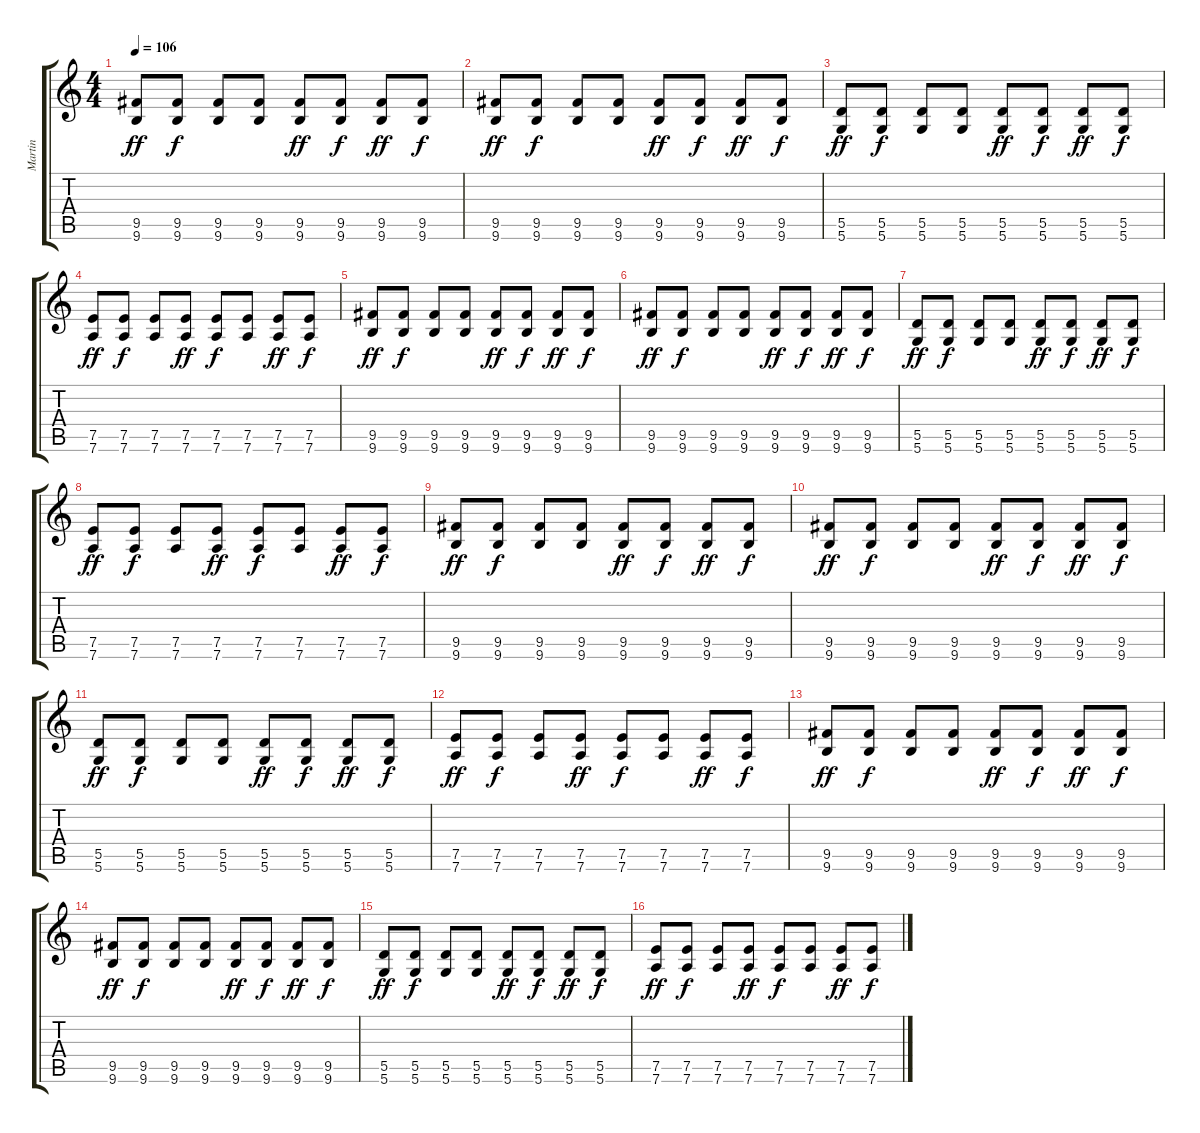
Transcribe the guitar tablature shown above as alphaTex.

\track ("Martin" "Martin") {instrument overdrivenguitar}
\staff {score tabs}
\tuning (E4 B3 G3 D3 A2 D2) {hide}
\ts (4 4)
\tempo 106
\clef g2
\ks c
(9.5 9.6).8{dy ff} (9.5 9.6).8{dy f} (9.5 9.6).8 (9.5 9.6).8 (9.5 9.6).8{dy ff} (9.5 9.6).8{dy f} (9.5 9.6).8{dy ff} (9.5 9.6).8{dy f} |
(9.5 9.6).8{dy ff} (9.5 9.6).8{dy f} (9.5 9.6).8 (9.5 9.6).8 (9.5 9.6).8{dy ff} (9.5 9.6).8{dy f} (9.5 9.6).8{dy ff} (9.5 9.6).8{dy f} |
(5.5 5.6).8{dy ff} (5.5 5.6).8{dy f} (5.5 5.6).8 (5.5 5.6).8 (5.5 5.6).8{dy ff} (5.5 5.6).8{dy f} (5.5 5.6).8{dy ff} (5.5 5.6).8{dy f} |
(7.5 7.6).8{dy ff} (7.5 7.6).8{dy f} (7.5 7.6).8 (7.5 7.6).8{dy ff} (7.5 7.6).8{dy f} (7.5 7.6).8 (7.5 7.6).8{dy ff} (7.5 7.6).8{dy f} |
(9.5 9.6).8{dy ff} (9.5 9.6).8{dy f} (9.5 9.6).8 (9.5 9.6).8 (9.5 9.6).8{dy ff} (9.5 9.6).8{dy f} (9.5 9.6).8{dy ff} (9.5 9.6).8{dy f} |
(9.5 9.6).8{dy ff} (9.5 9.6).8{dy f} (9.5 9.6).8 (9.5 9.6).8 (9.5 9.6).8{dy ff} (9.5 9.6).8{dy f} (9.5 9.6).8{dy ff} (9.5 9.6).8{dy f} |
(5.5 5.6).8{dy ff} (5.5 5.6).8{dy f} (5.5 5.6).8 (5.5 5.6).8 (5.5 5.6).8{dy ff} (5.5 5.6).8{dy f} (5.5 5.6).8{dy ff} (5.5 5.6).8{dy f} |
(7.5 7.6).8{dy ff} (7.5 7.6).8{dy f} (7.5 7.6).8 (7.5 7.6).8{dy ff} (7.5 7.6).8{dy f} (7.5 7.6).8 (7.5 7.6).8{dy ff} (7.5 7.6).8{dy f} |
(9.5 9.6).8{dy ff} (9.5 9.6).8{dy f} (9.5 9.6).8 (9.5 9.6).8 (9.5 9.6).8{dy ff} (9.5 9.6).8{dy f} (9.5 9.6).8{dy ff} (9.5 9.6).8{dy f} |
(9.5 9.6).8{dy ff} (9.5 9.6).8{dy f} (9.5 9.6).8 (9.5 9.6).8 (9.5 9.6).8{dy ff} (9.5 9.6).8{dy f} (9.5 9.6).8{dy ff} (9.5 9.6).8{dy f} |
(5.5 5.6).8{dy ff} (5.5 5.6).8{dy f} (5.5 5.6).8 (5.5 5.6).8 (5.5 5.6).8{dy ff} (5.5 5.6).8{dy f} (5.5 5.6).8{dy ff} (5.5 5.6).8{dy f} |
(7.5 7.6).8{dy ff} (7.5 7.6).8{dy f} (7.5 7.6).8 (7.5 7.6).8{dy ff} (7.5 7.6).8{dy f} (7.5 7.6).8 (7.5 7.6).8{dy ff} (7.5 7.6).8{dy f} |
(9.5 9.6).8{dy ff} (9.5 9.6).8{dy f} (9.5 9.6).8 (9.5 9.6).8 (9.5 9.6).8{dy ff} (9.5 9.6).8{dy f} (9.5 9.6).8{dy ff} (9.5 9.6).8{dy f} |
(9.5 9.6).8{dy ff} (9.5 9.6).8{dy f} (9.5 9.6).8 (9.5 9.6).8 (9.5 9.6).8{dy ff} (9.5 9.6).8{dy f} (9.5 9.6).8{dy ff} (9.5 9.6).8{dy f} |
(5.5 5.6).8{dy ff} (5.5 5.6).8{dy f} (5.5 5.6).8 (5.5 5.6).8 (5.5 5.6).8{dy ff} (5.5 5.6).8{dy f} (5.5 5.6).8{dy ff} (5.5 5.6).8{dy f} |
(7.5 7.6).8{dy ff} (7.5 7.6).8{dy f} (7.5 7.6).8 (7.5 7.6).8{dy ff} (7.5 7.6).8{dy f} (7.5 7.6).8 (7.5 7.6).8{dy ff} (7.5 7.6).8{dy f}
